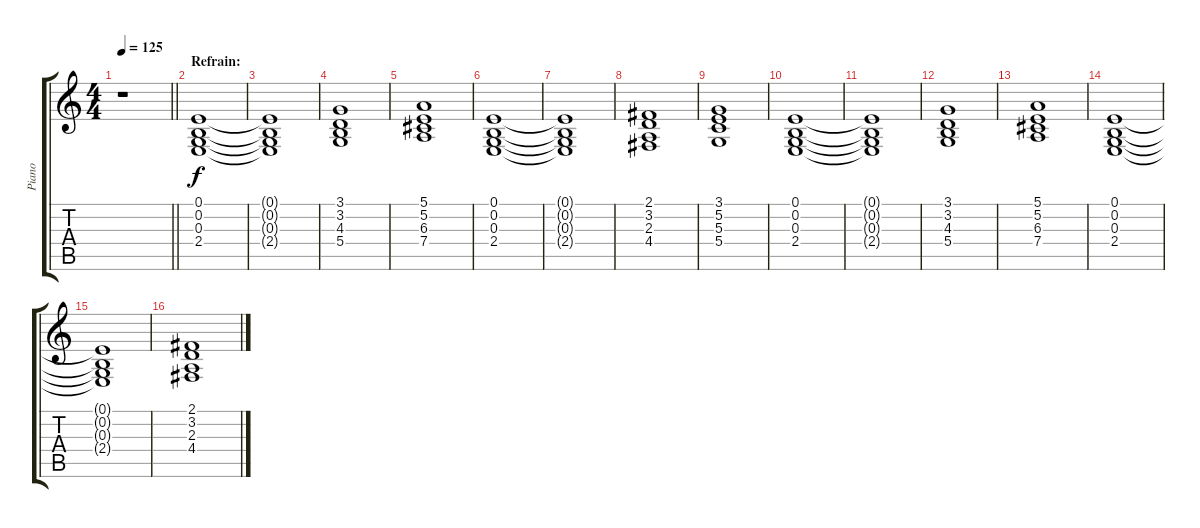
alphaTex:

\track ("Piano" "Piano") {instrument stringensemble1}
\staff {score tabs}
\tuning (E4 B3 G3 D3 A2 E2) {hide}
\ts (4 4)
\tempo 125
\clef g2
\barLineRight lightlight
\ks c
r.1{dy f} |
\section ("" "Refrain:")
(0.1 0.2 0.3 2.4).1 |
(0.1{t} 0.2{t} 0.3{t} 2.4{t}).1 |
(3.1 3.2 4.3 5.4).1 |
(5.1 5.2 6.3 7.4).1 |
(0.1 0.2 0.3 2.4).1 |
(0.1{t} 0.2{t} 0.3{t} 2.4{t}).1 |
(2.1 3.2 2.3 4.4).1 |
(3.1 5.2 5.3 5.4).1 |
(0.1 0.2 0.3 2.4).1 |
(0.1{t} 0.2{t} 0.3{t} 2.4{t}).1 |
(3.1 3.2 4.3 5.4).1 |
(5.1 5.2 6.3 7.4).1 |
(0.1 0.2 0.3 2.4).1 |
(0.1{t} 0.2{t} 0.3{t} 2.4{t}).1 |
(2.1 3.2 2.3 4.4).1
